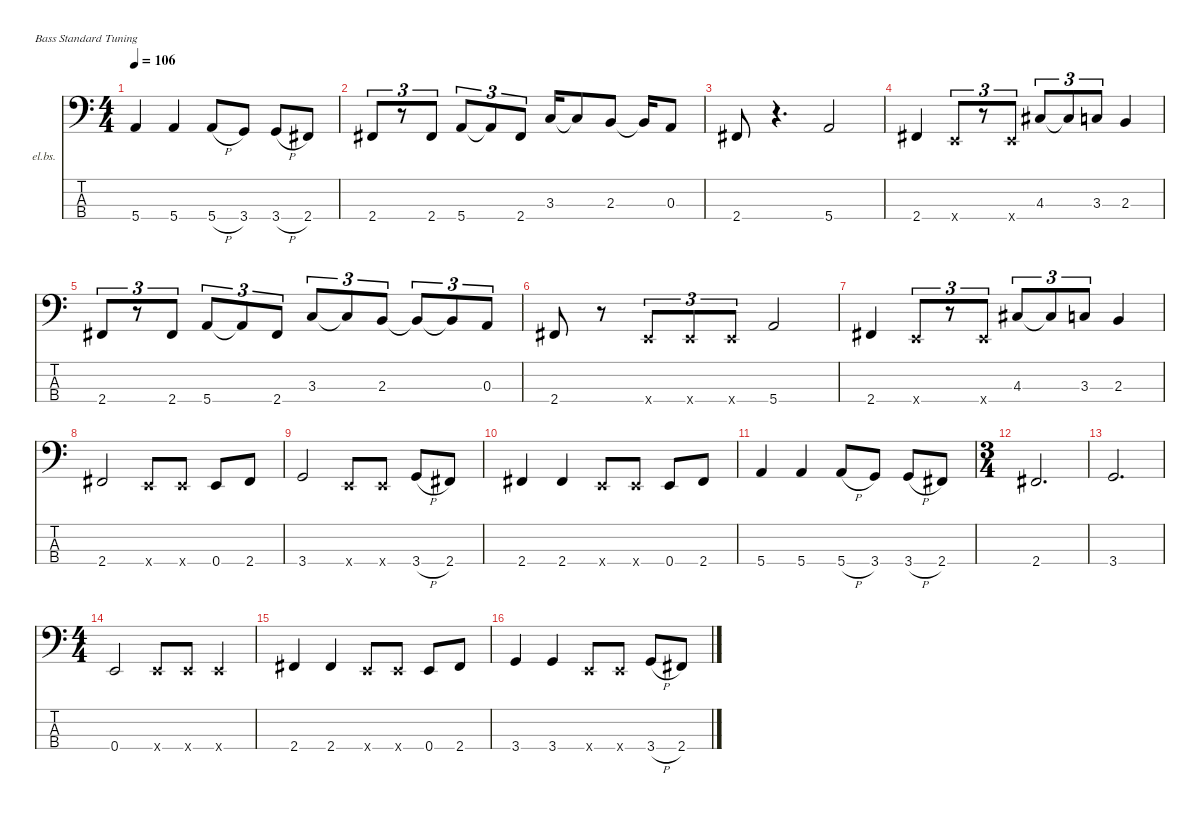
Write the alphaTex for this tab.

\defaultSystemsLayout 4
\hideDynamics
\bracketExtendMode nobrackets
\firstSystemTrackNameOrientation horizontal
\otherSystemsTrackNameOrientation horizontal
\track ("Jason  Newsted" "el.bs.") {instrument electricbasspick}
\staff {score tabs}
\tuning (G2 D2 A1 E1)
\ts (4 4)
\tempo 106
\clef f4
\ks c
5.4.4{dy f} 5.4.4 5.4{h}.8 3.4.8 3.4{h}.8 2.4{acc #}.8 |
2.4{acc #}.8{tu (3 2)} r.8{tu (3 2)} 2.4{acc #}.8{tu (3 2)} 5.4.8{tu (3 2)} 5.4{t}.8{tu (3 2)} 2.4{acc #}.8{tu (3 2)} 3.3.16 3.3{t}.8 2.3.8 2.3{t}.16 0.3.8 |
2.4{acc #}.8 r.4{d} 5.4.2 |
2.4{acc #}.4 0.4{x}.8{tu (3 2)} r.8{tu (3 2)} 0.4{x}.8{tu (3 2)} 4.3{acc #}.8{tu (3 2)} 4.3{t acc #}.8{tu (3 2)} 3.3.8{tu (3 2)} 2.3.4 |
2.4{acc #}.8{tu (3 2)} r.8{tu (3 2)} 2.4{acc #}.8{tu (3 2)} 5.4.8{tu (3 2)} 5.4{t}.8{tu (3 2)} 2.4{acc #}.8{tu (3 2)} 3.3.8{tu (3 2)} 3.3{t}.8{tu (3 2)} 2.3.8{tu (3 2)} 2.3{t}.8{tu (3 2)} 2.3{t}.8{tu (3 2)} 0.3.8{tu (3 2)} |
2.4{acc #}.8 r.8 0.4{x}.8{tu (3 2)} 0.4{x}.8{tu (3 2)} 0.4{x}.8{tu (3 2)} 5.4.2 |
2.4{acc #}.4 0.4{x}.8{tu (3 2)} r.8{tu (3 2)} 0.4{x}.8{tu (3 2)} 4.3{acc #}.8{tu (3 2)} 4.3{t acc #}.8{tu (3 2)} 3.3.8{tu (3 2)} 2.3.4 |
2.4{acc #}.2 0.4{x}.8 0.4{x}.8 0.4.8 2.4{acc #}.8 |
3.4.2 0.4{x}.8 0.4{x}.8 3.4{h}.8 2.4{acc #}.8 |
2.4{acc #}.4 2.4{acc #}.4 0.4{x}.8 0.4{x}.8 0.4.8 2.4{acc #}.8 |
5.4.4 5.4.4 5.4{h}.8 3.4.8 3.4{h}.8 2.4{acc #}.8 |
\ts (3 4)
2.4{acc #}.2{d} |
3.4.2{d} |
\ts (4 4)
0.4.2 0.4{x}.8 0.4{x}.8 0.4{x}.4 |
2.4{acc #}.4 2.4{acc #}.4 0.4{x}.8 0.4{x}.8 0.4.8 2.4{acc #}.8 |
3.4.4 3.4.4 0.4{x}.8 0.4{x}.8 3.4{h}.8 2.4{acc #}.8
